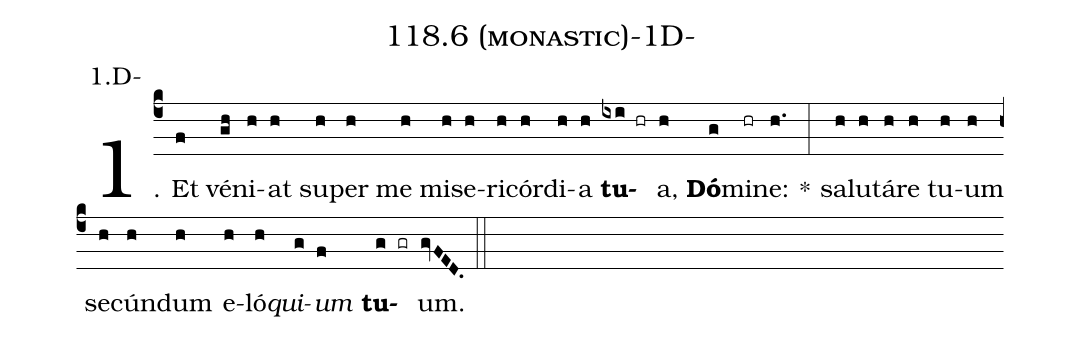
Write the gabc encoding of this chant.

name: 118.6 (monastic)-1D-;
annotation: 1.D-;
%%
(c4)1. Et(f) vé(gh)ni(h)at(h) su(h)per(h) me(h) mi(h)se(h)ri(h)cór(h)di(h)a(h) <b>tu</b>(ixi hr)a,(h) <b>Dó</b>(g)mi(hr)ne:(h.) *(:) sa(h)lu(h)tá(h)re(h) tu(h)um(h) se(h)cún(h)dum(h) e(h)ló(h)<i>qui</i>(g)<i>um</i>(f) <b>tu</b>(g gr)um.(gvFED.) (::)
